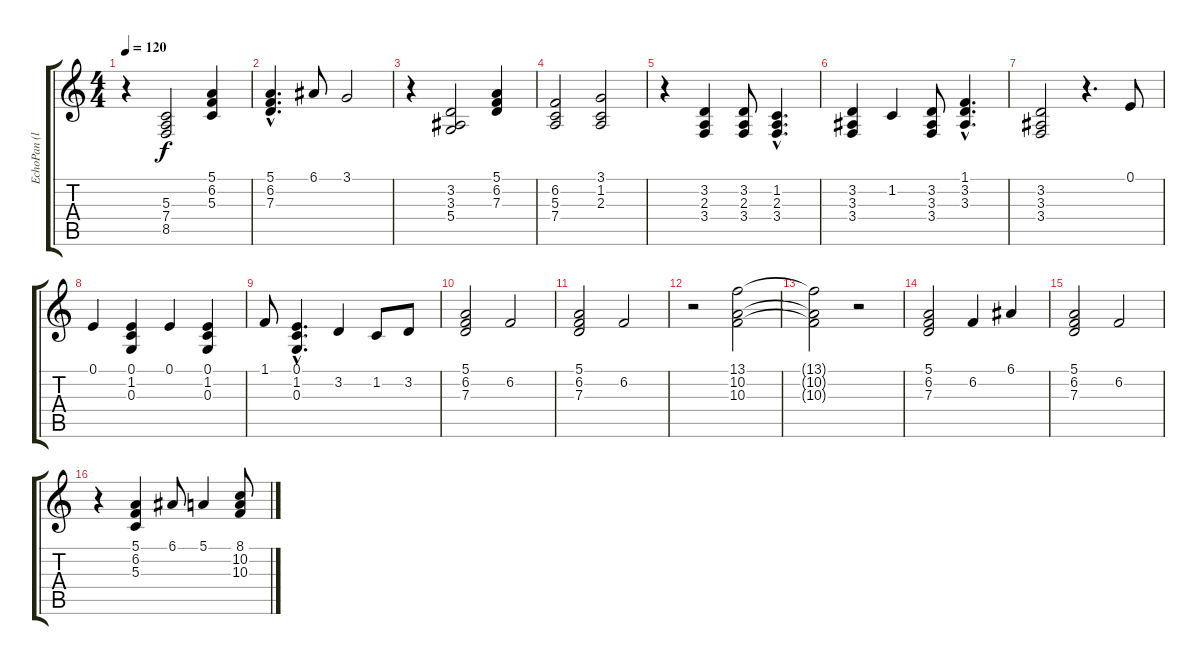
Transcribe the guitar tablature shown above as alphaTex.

\track ("EchoPan (lead)      " "EchoPan (l") {instrument pad6metallic}
\staff {score tabs}
\tuning (E4 B3 G3 D3 A2 E2) {hide}
\ts (4 4)
\tempo 120
\clef g2
\ks c
r.4{dy f} (5.3 7.4 8.5).2 (5.1 6.2 5.3).4 |
(5.1{hac} 6.2{hac} 7.3{hac}).4{d} 6.1.8 3.1.2 |
r.4 (3.2 3.3 5.4).2 (5.1 6.2 7.3).4 |
(6.2 5.3 7.4).2 (3.1 1.2 2.3).2 |
r.4 (3.2 2.3 3.4).4 (3.2 2.3 3.4).8 (1.2{hac} 2.3{hac} 3.4{hac}).4{d} |
(3.2 3.3 3.4).4 1.2.4 (3.2 3.3 3.4).8 (1.1{hac} 3.2{hac} 3.3{hac}).4{d} |
(3.2 3.3 3.4).2 r.4{d} 0.1.8 |
0.1.4 (0.1 1.2 0.3).4 0.1.4 (0.1 1.2 0.3).4 |
1.1.8 (0.1{hac} 1.2{hac} 0.3{hac}).4{d} 3.2.4 1.2.8 3.2.8 |
(5.1 6.2 7.3).2 6.2.2 |
(5.1 6.2 7.3).2 6.2.2 |
r.2 (13.1 10.2 10.3).2 |
(13.1{t} 10.2{t} 10.3{t}).2 r.2 |
(5.1 6.2 7.3).2 6.2.4 6.1.4 |
(5.1 6.2 7.3).2 6.2.2 |
r.4 (5.1 6.2 5.3).4 6.1.8 5.1.4 (8.1 10.2 10.3).8
